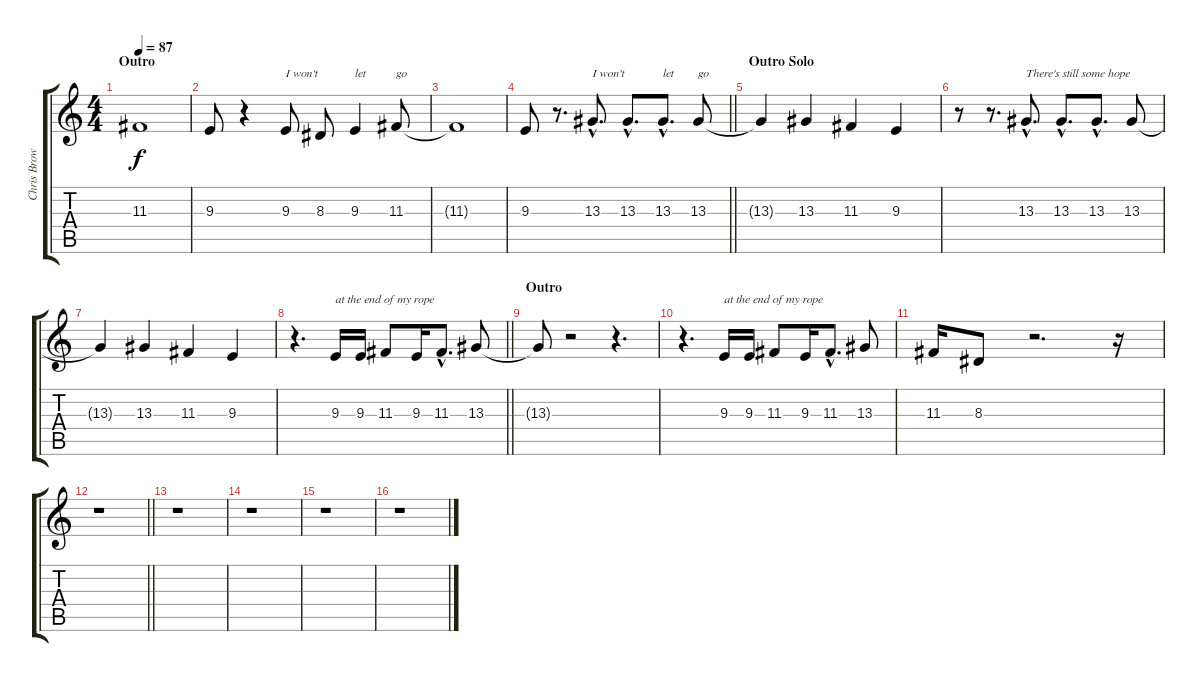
\track ("Chris Brown (Vocals)" "Chris Brow") {instrument violin}
\staff {score tabs}
\tuning (E4 B3 G3 D3 A2 D2) {hide}
\ts (4 4)
\section ("" "Outro")
\tempo 87
\clef g2
\ks c
11.3{t}.1{dy f} |
9.3.8 r.4 9.3.8{txt "I won't"} 8.3.8 9.3.4{txt "let"} 11.3.8{txt "go"} |
11.3{t}.1 |
\barLineRight lightlight
9.3.8 r.8{d} 13.3{hac}.8{d txt "I won't"} 13.3{hac}.8{d} 13.3{hac}.8{d txt "let"} 13.3.8{txt "go"} |
\section ("" "Outro Solo")
13.3{t}.4 13.3.4 11.3.4 9.3.4 |
r.8 r.8{d} 13.3{hac}.8{d txt "There's still some hope"} 13.3{hac}.8{d} 13.3{hac}.8{d} 13.3.8 |
13.3{t}.4 13.3.4 11.3.4 9.3.4 |
\barLineRight lightlight
r.4{d} 9.3.16{txt "at the end of my rope"} 9.3.16 11.3.8 9.3.16 11.3{hac}.8{d} 13.3.8 |
\section ("" "Outro")
13.3{t}.8 r.2 r.4{d} |
r.4{d} 9.3.16{txt "at the end of my rope"} 9.3.16 11.3.8 9.3.16 11.3{hac}.8{d} 13.3.8 |
11.3.16 8.3.8 r.2{d} r.16 |
\barLineRight lightlight
r.1 |
r.1 |
r.1 |
r.1 |
r.1
